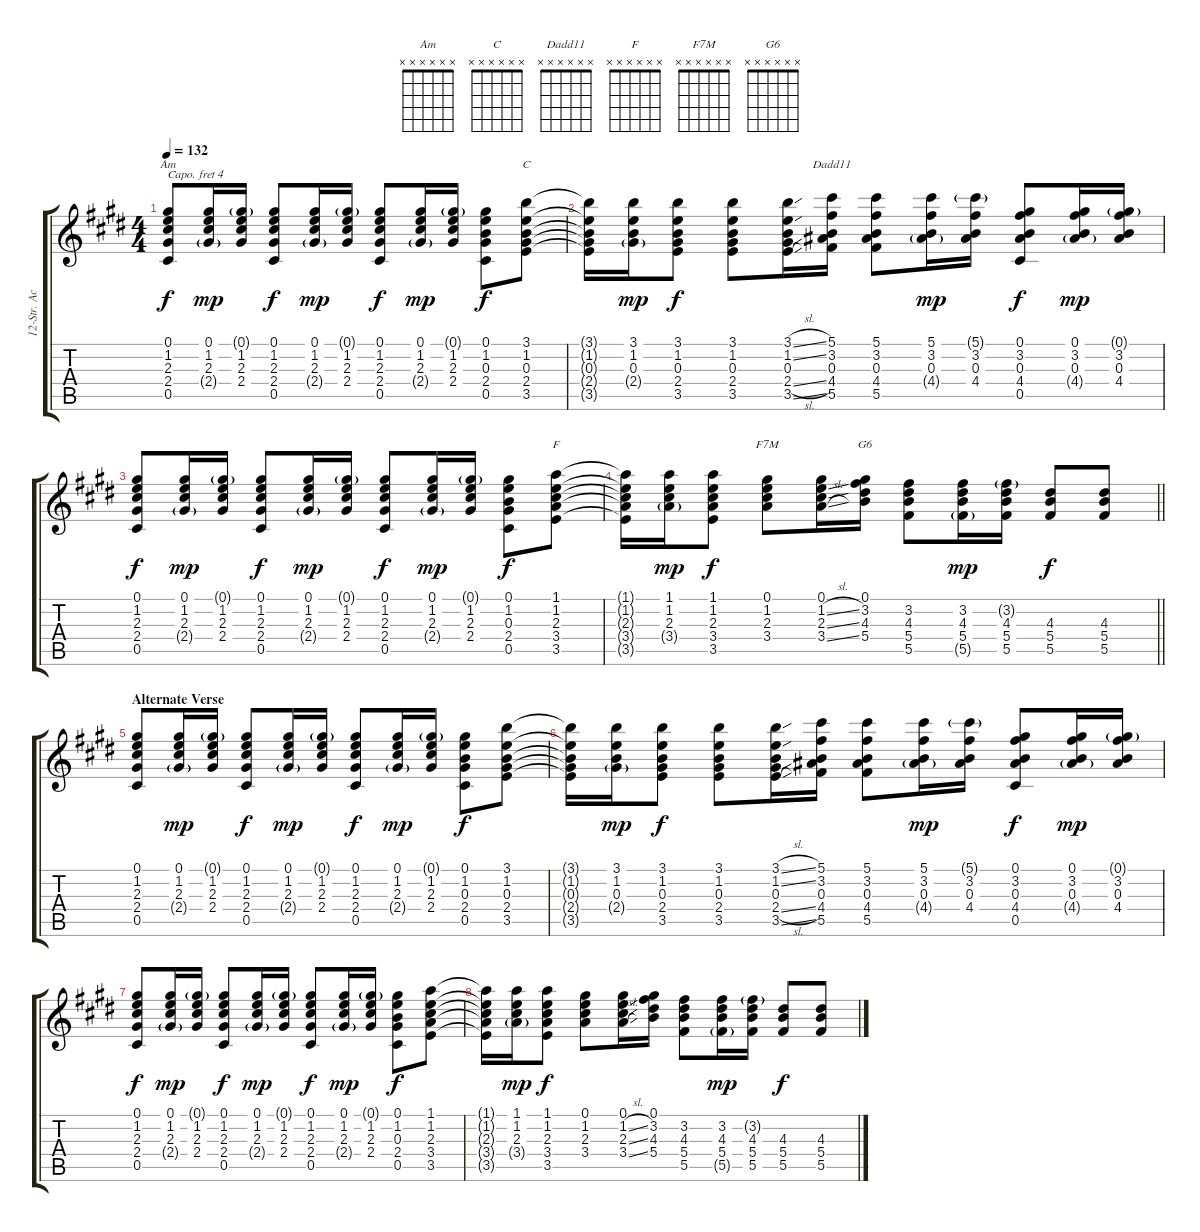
\track ("12-Str. Ac-Guitar" "12-Str. Ac") {instrument acousticguitarsteel}
\staff {score tabs}
\capo 4
\tuning (E4 B3 G3 D3 A2 E2) {hide}
\chord ("Am" x x x x x x)
\chord ("C" x x x x x x)
\chord ("Dadd11" x x x x x x)
\chord ("F" x x x x x x)
\chord ("F7M" x x x x x x)
\chord ("G6" x x x x x x)
\ts (4 4)
\tempo 132
\clef g2
\ks e
(0.1 1.2 2.3 2.4 0.5).8{ch "Am" dy f} (0.1 1.2 2.3 2.4{g}).16{dy mp} (0.1{g} 1.2 2.3 2.4).16 (0.1 1.2 2.3 2.4 0.5).8{dy f} (0.1 1.2 2.3 2.4{g}).16{dy mp} (0.1{g} 1.2 2.3 2.4).16 (0.1 1.2 2.3 2.4 0.5).8{dy f} (0.1 1.2 2.3 2.4{g}).16{dy mp} (0.1{g} 1.2 2.3 2.4).16 (0.1 1.2 0.3 2.4 0.5).8{dy f} (3.1 1.2 0.3 2.4 3.5).8{ch "C"} |
(3.1{t} 1.2{t} 0.3{t} 2.4{t} 3.5{t}).16 (3.1 1.2 0.3 2.4{g}).16{dy mp} (3.1 1.2 0.3 2.4 3.5).8{dy f} (3.1 1.2 0.3 2.4 3.5).8 (3.1{sl} 1.2{sl} 0.3 2.4{sl} 3.5{sl}).16 (5.1 3.2 0.3 4.4 5.5).16{ch "Dadd11"} (5.1 3.2 0.3 4.4 5.5).8 (5.1 3.2 0.3 4.4{g}).16{dy mp} (5.1{g} 3.2 0.3 4.4).16 (0.1 3.2 0.3 4.4 0.5).8{dy f} (0.1 3.2 0.3 4.4{g}).16{dy mp} (0.1{g} 3.2 0.3 4.4).16 |
(0.1 1.2 2.3 2.4 0.5).8{dy f} (0.1 1.2 2.3 2.4{g}).16{dy mp} (0.1{g} 1.2 2.3 2.4).16 (0.1 1.2 2.3 2.4 0.5).8{dy f} (0.1 1.2 2.3 2.4{g}).16{dy mp} (0.1{g} 1.2 2.3 2.4).16 (0.1 1.2 2.3 2.4 0.5).8{dy f} (0.1 1.2 2.3 2.4{g}).16{dy mp} (0.1{g} 1.2 2.3 2.4).16 (0.1 1.2 0.3 2.4 0.5).8{dy f} (1.1 1.2 2.3 3.4 3.5).8{ch "F"} |
\barLineRight lightlight
(1.1{t} 1.2{t} 2.3{t} 3.4{t} 3.5{t}).16 (1.1 1.2 2.3 3.4{g}).16{dy mp} (1.1 1.2 2.3 3.4 3.5).8{dy f} (0.1 1.2 2.3 3.4).8{ch "F7M"} (0.1 1.2{sl} 2.3{sl} 3.4{sl}).16 (0.1 3.2 4.3 5.4).16{ch "G6"} (3.2 4.3 5.4 5.5).8 (3.2 4.3 5.4 5.5{g}).16{dy mp} (3.2{g} 4.3 5.4 5.5).16 (4.3 5.4 5.5).8{dy f} (4.3 5.4 5.5).8 |
\section ("" "Alternate Verse")
(0.1 1.2 2.3 2.4 0.5).8 (0.1 1.2 2.3 2.4{g}).16{dy mp} (0.1{g} 1.2 2.3 2.4).16 (0.1 1.2 2.3 2.4 0.5).8{dy f} (0.1 1.2 2.3 2.4{g}).16{dy mp} (0.1{g} 1.2 2.3 2.4).16 (0.1 1.2 2.3 2.4 0.5).8{dy f} (0.1 1.2 2.3 2.4{g}).16{dy mp} (0.1{g} 1.2 2.3 2.4).16 (0.1 1.2 0.3 2.4 0.5).8{dy f} (3.1 1.2 0.3 2.4 3.5).8 |
(3.1{t} 1.2{t} 0.3{t} 2.4{t} 3.5{t}).16 (3.1 1.2 0.3 2.4{g}).16{dy mp} (3.1 1.2 0.3 2.4 3.5).8{dy f} (3.1 1.2 0.3 2.4 3.5).8 (3.1{sl} 1.2{sl} 0.3 2.4{sl} 3.5{sl}).16 (5.1 3.2 0.3 4.4 5.5).16 (5.1 3.2 0.3 4.4 5.5).8 (5.1 3.2 0.3 4.4{g}).16{dy mp} (5.1{g} 3.2 0.3 4.4).16 (0.1 3.2 0.3 4.4 0.5).8{dy f} (0.1 3.2 0.3 4.4{g}).16{dy mp} (0.1{g} 3.2 0.3 4.4).16 |
(0.1 1.2 2.3 2.4 0.5).8{dy f} (0.1 1.2 2.3 2.4{g}).16{dy mp} (0.1{g} 1.2 2.3 2.4).16 (0.1 1.2 2.3 2.4 0.5).8{dy f} (0.1 1.2 2.3 2.4{g}).16{dy mp} (0.1{g} 1.2 2.3 2.4).16 (0.1 1.2 2.3 2.4 0.5).8{dy f} (0.1 1.2 2.3 2.4{g}).16{dy mp} (0.1{g} 1.2 2.3 2.4).16 (0.1 1.2 0.3 2.4 0.5).8{dy f} (1.1 1.2 2.3 3.4 3.5).8 |
(1.1{t} 1.2{t} 2.3{t} 3.4{t} 3.5{t}).16 (1.1 1.2 2.3 3.4{g}).16{dy mp} (1.1 1.2 2.3 3.4 3.5).8{dy f} (0.1 1.2 2.3 3.4).8 (0.1 1.2{sl} 2.3{sl} 3.4{sl}).16 (0.1 3.2 4.3 5.4).16 (3.2 4.3 5.4 5.5).8 (3.2 4.3 5.4 5.5{g}).16{dy mp} (3.2{g} 4.3 5.4 5.5).16 (4.3 5.4 5.5).8{dy f} (4.3 5.4 5.5).8
